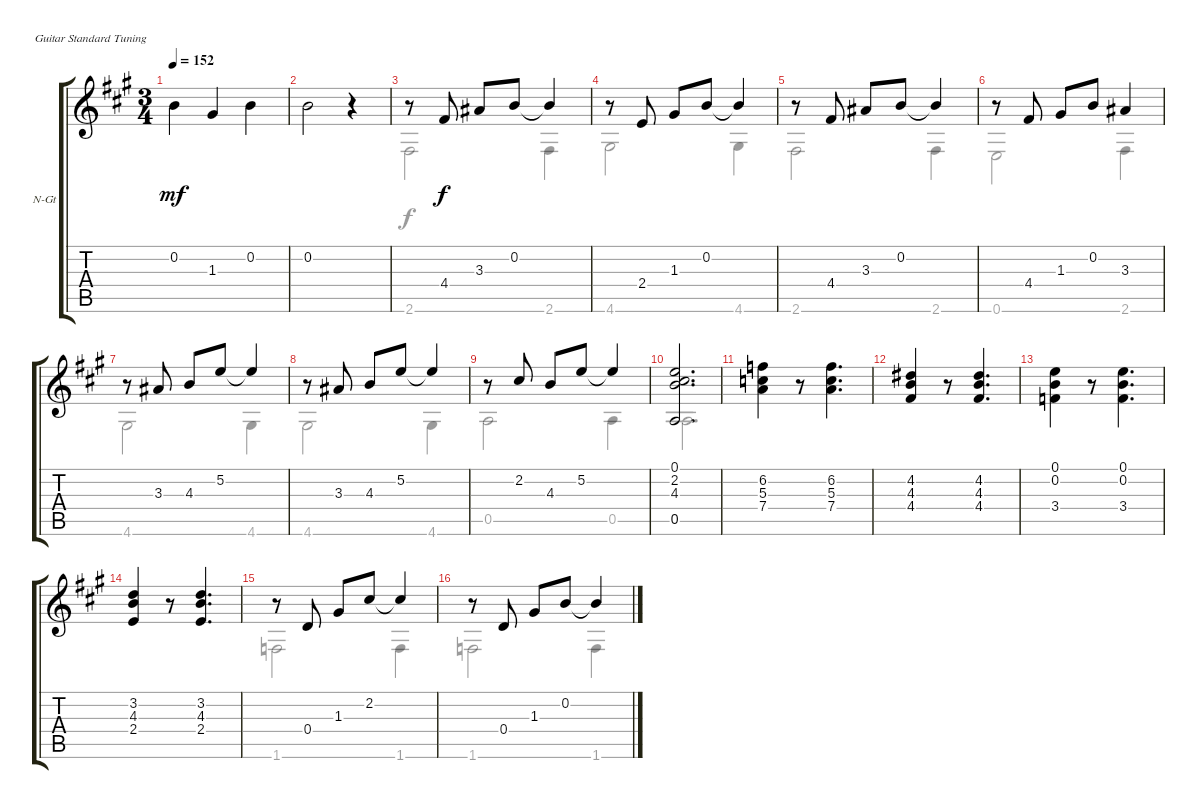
\bracketExtendMode groupsimilarinstruments
\firstSystemTrackNameOrientation horizontal
\otherSystemsTrackNameOrientation horizontal
\track ("Guitar 3" "N-Gt") {instrument acousticguitarnylon}
\staff {score tabs}
\tuning (E4 B3 G3 D3 A2 E2)
\voice
\ts (3 4)
\tempo 152
\clef g2
\ks a
0.2.4{dy mf} 1.3.4 0.2.4 |
0.2.2 r.4 |
r.8 4.4.8{dy f} 3.3.8 0.2.8 0.2{t}.4 |
r.8 2.4.8 1.3.8 0.2.8 0.2{t}.4 |
r.8 4.4.8 3.3.8 0.2.8 0.2{t}.4 |
r.8 4.4.8 1.3.8 0.2.8 3.3.4 |
r.8 3.3.8 4.3.8 5.2.8 5.2{t}.4 |
r.8 3.3.8 4.3.8 5.2.8 5.2{t}.4 |
r.8 2.2.8 4.3.8 5.2.8 5.2{t}.4 |
(0.1 2.2 4.3 0.5).2{d} |
(6.2 5.3 7.4).4 r.8 (6.2 5.3 7.4).4{d} |
(4.2 4.3 4.4).4 r.8 (4.2 4.3 4.4).4{d} |
(0.1 0.2 3.4).4 r.8 (0.1 0.2 3.4).4{d} |
(3.2 4.3 2.4).4 r.8 (3.2 4.3 2.4).4{d} |
r.8 0.4.8 1.3.8 2.2.8 2.2{t}.4 |
r.8 0.4.8 1.3.8 0.2.8 0.2{t}.4
\voice
\clef g2
\ottava regular
\simile none
\ks a
|
|
2.6.2 2.6.4 |
4.6.2 4.6.4 |
2.6.2 2.6.4 |
0.6.2 2.6.4 |
4.6.2 4.6.4 |
4.6.2 4.6.4 |
0.5.2 0.5.4 |
0.5.2{d} |
|
|
|
|
1.6.2 1.6.4 |
1.6.2 1.6.4
